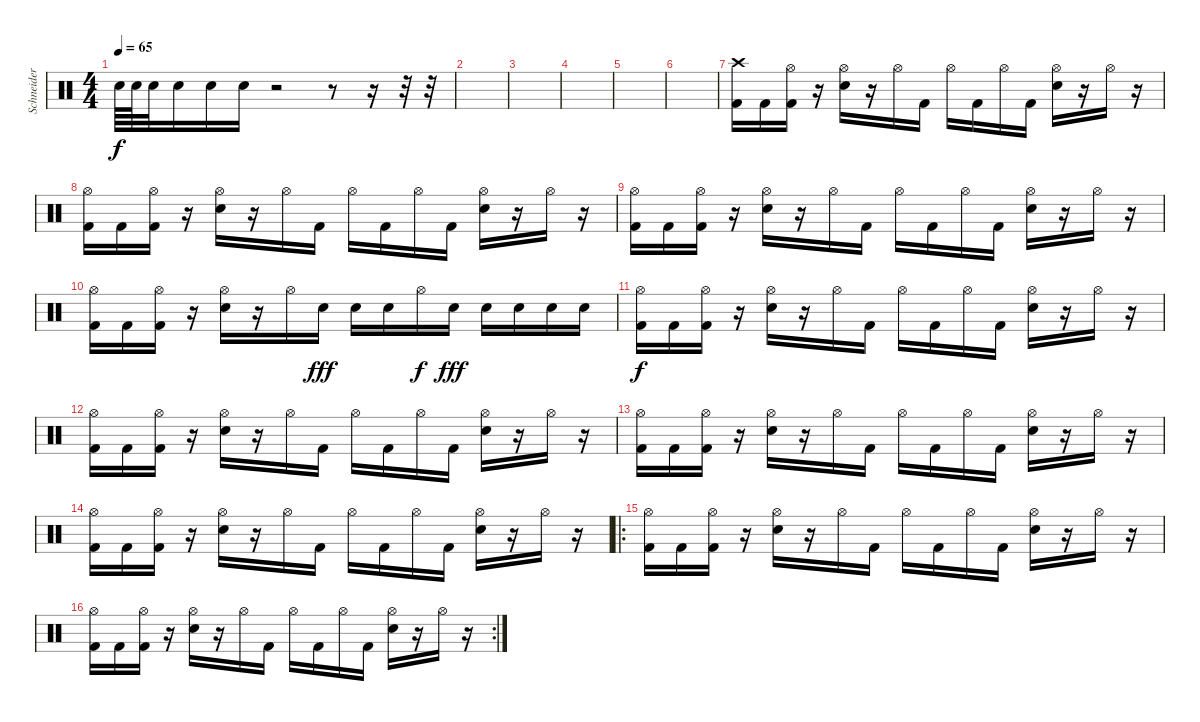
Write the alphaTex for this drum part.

\track ("Schneider" "Schneider") {instrument percussion}
\staff {score}
\articulation defaults
\ts (4 4)
\tempo 65
\clef neutral
\ks c "Electric Snare (hit)".64{dy f} "Electric Snare (hit)".64 "Electric Snare (hit)".32 "Electric Snare (hit)".16 "Electric Snare (hit)".16 "Electric Snare (hit)".16
r.2 r.8 r.16 r.32 r.32 |
|
|
|
|
|
("Crash high (hit)" "Kick (hit) 2").16 "Kick (hit) 2".16 ("Hi-Hat (open)" "Kick (hit) 2").16 r.16 ("Hi-Hat (open)" "Electric Snare (hit)").16 r.16 "Hi-Hat (open)".16 "Kick (hit) 2".16 "Hi-Hat (open)".16 "Kick (hit) 2".16 "Hi-Hat (open)".16 "Kick (hit) 2".16 ("Hi-Hat (open)" "Electric Snare (hit)").16 r.16 "Hi-Hat (open)".16 r.16 |
("Hi-Hat (open)" "Kick (hit) 2").16 "Kick (hit) 2".16 ("Hi-Hat (open)" "Kick (hit) 2").16 r.16 ("Hi-Hat (open)" "Electric Snare (hit)").16 r.16 "Hi-Hat (open)".16 "Kick (hit) 2".16 "Hi-Hat (open)".16 "Kick (hit) 2".16 "Hi-Hat (open)".16 "Kick (hit) 2".16 ("Hi-Hat (open)" "Electric Snare (hit)").16 r.16 "Hi-Hat (open)".16 r.16 |
("Hi-Hat (open)" "Kick (hit) 2").16 "Kick (hit) 2".16 ("Hi-Hat (open)" "Kick (hit) 2").16 r.16 ("Hi-Hat (open)" "Electric Snare (hit)").16 r.16 "Hi-Hat (open)".16 "Kick (hit) 2".16 "Hi-Hat (open)".16 "Kick (hit) 2".16 "Hi-Hat (open)".16 "Kick (hit) 2".16 ("Hi-Hat (open)" "Electric Snare (hit)").16 r.16 "Hi-Hat (open)".16 r.16 |
("Hi-Hat (open)" "Kick (hit) 2").16 "Kick (hit) 2".16 ("Hi-Hat (open)" "Kick (hit) 2").16 r.16 ("Hi-Hat (open)" "Electric Snare (hit)").16 r.16 "Hi-Hat (open)".16 "Electric Snare (hit)".16{dy fff} "Electric Snare (hit)".16 "Electric Snare (hit)".16 "Hi-Hat (open)".16{dy f} "Electric Snare (hit)".16{dy fff} "Electric Snare (hit)".16 "Electric Snare (hit)".16 "Electric Snare (hit)".16 "Electric Snare (hit)".16 |
("Hi-Hat (open)" "Kick (hit) 2").16{dy f} "Kick (hit) 2".16 ("Hi-Hat (open)" "Kick (hit) 2").16 r.16 ("Hi-Hat (open)" "Electric Snare (hit)").16 r.16 "Hi-Hat (open)".16 "Kick (hit) 2".16 "Hi-Hat (open)".16 "Kick (hit) 2".16 "Hi-Hat (open)".16 "Kick (hit) 2".16 ("Hi-Hat (open)" "Electric Snare (hit)").16 r.16 "Hi-Hat (open)".16 r.16 |
("Hi-Hat (open)" "Kick (hit) 2").16 "Kick (hit) 2".16 ("Hi-Hat (open)" "Kick (hit) 2").16 r.16 ("Hi-Hat (open)" "Electric Snare (hit)").16 r.16 "Hi-Hat (open)".16 "Kick (hit) 2".16 "Hi-Hat (open)".16 "Kick (hit) 2".16 "Hi-Hat (open)".16 "Kick (hit) 2".16 ("Hi-Hat (open)" "Electric Snare (hit)").16 r.16 "Hi-Hat (open)".16 r.16 |
("Hi-Hat (open)" "Kick (hit) 2").16 "Kick (hit) 2".16 ("Hi-Hat (open)" "Kick (hit) 2").16 r.16 ("Hi-Hat (open)" "Electric Snare (hit)").16 r.16 "Hi-Hat (open)".16 "Kick (hit) 2".16 "Hi-Hat (open)".16 "Kick (hit) 2".16 "Hi-Hat (open)".16 "Kick (hit) 2".16 ("Hi-Hat (open)" "Electric Snare (hit)").16 r.16 "Hi-Hat (open)".16 r.16 |
("Hi-Hat (open)" "Kick (hit) 2").16 "Kick (hit) 2".16 ("Hi-Hat (open)" "Kick (hit) 2").16 r.16 ("Hi-Hat (open)" "Electric Snare (hit)").16 r.16 "Hi-Hat (open)".16 "Kick (hit) 2".16 "Hi-Hat (open)".16 "Kick (hit) 2".16 "Hi-Hat (open)".16 "Kick (hit) 2".16 ("Hi-Hat (open)" "Electric Snare (hit)").16 r.16 "Hi-Hat (open)".16 r.16 |
\ro
("Hi-Hat (open)" "Kick (hit) 2").16 "Kick (hit) 2".16 ("Hi-Hat (open)" "Kick (hit) 2").16 r.16 ("Hi-Hat (open)" "Electric Snare (hit)").16 r.16 "Hi-Hat (open)".16 "Kick (hit) 2".16 "Hi-Hat (open)".16 "Kick (hit) 2".16 "Hi-Hat (open)".16 "Kick (hit) 2".16 ("Hi-Hat (open)" "Electric Snare (hit)").16 r.16 "Hi-Hat (open)".16 r.16 |
\rc 2
("Hi-Hat (open)" "Kick (hit) 2").16 "Kick (hit) 2".16 ("Hi-Hat (open)" "Kick (hit) 2").16 r.16 ("Hi-Hat (open)" "Electric Snare (hit)").16 r.16 "Hi-Hat (open)".16 "Kick (hit) 2".16 "Hi-Hat (open)".16 "Kick (hit) 2".16 "Hi-Hat (open)".16 "Kick (hit) 2".16 ("Hi-Hat (open)" "Electric Snare (hit)").16 r.16 "Hi-Hat (open)".16 r.16
